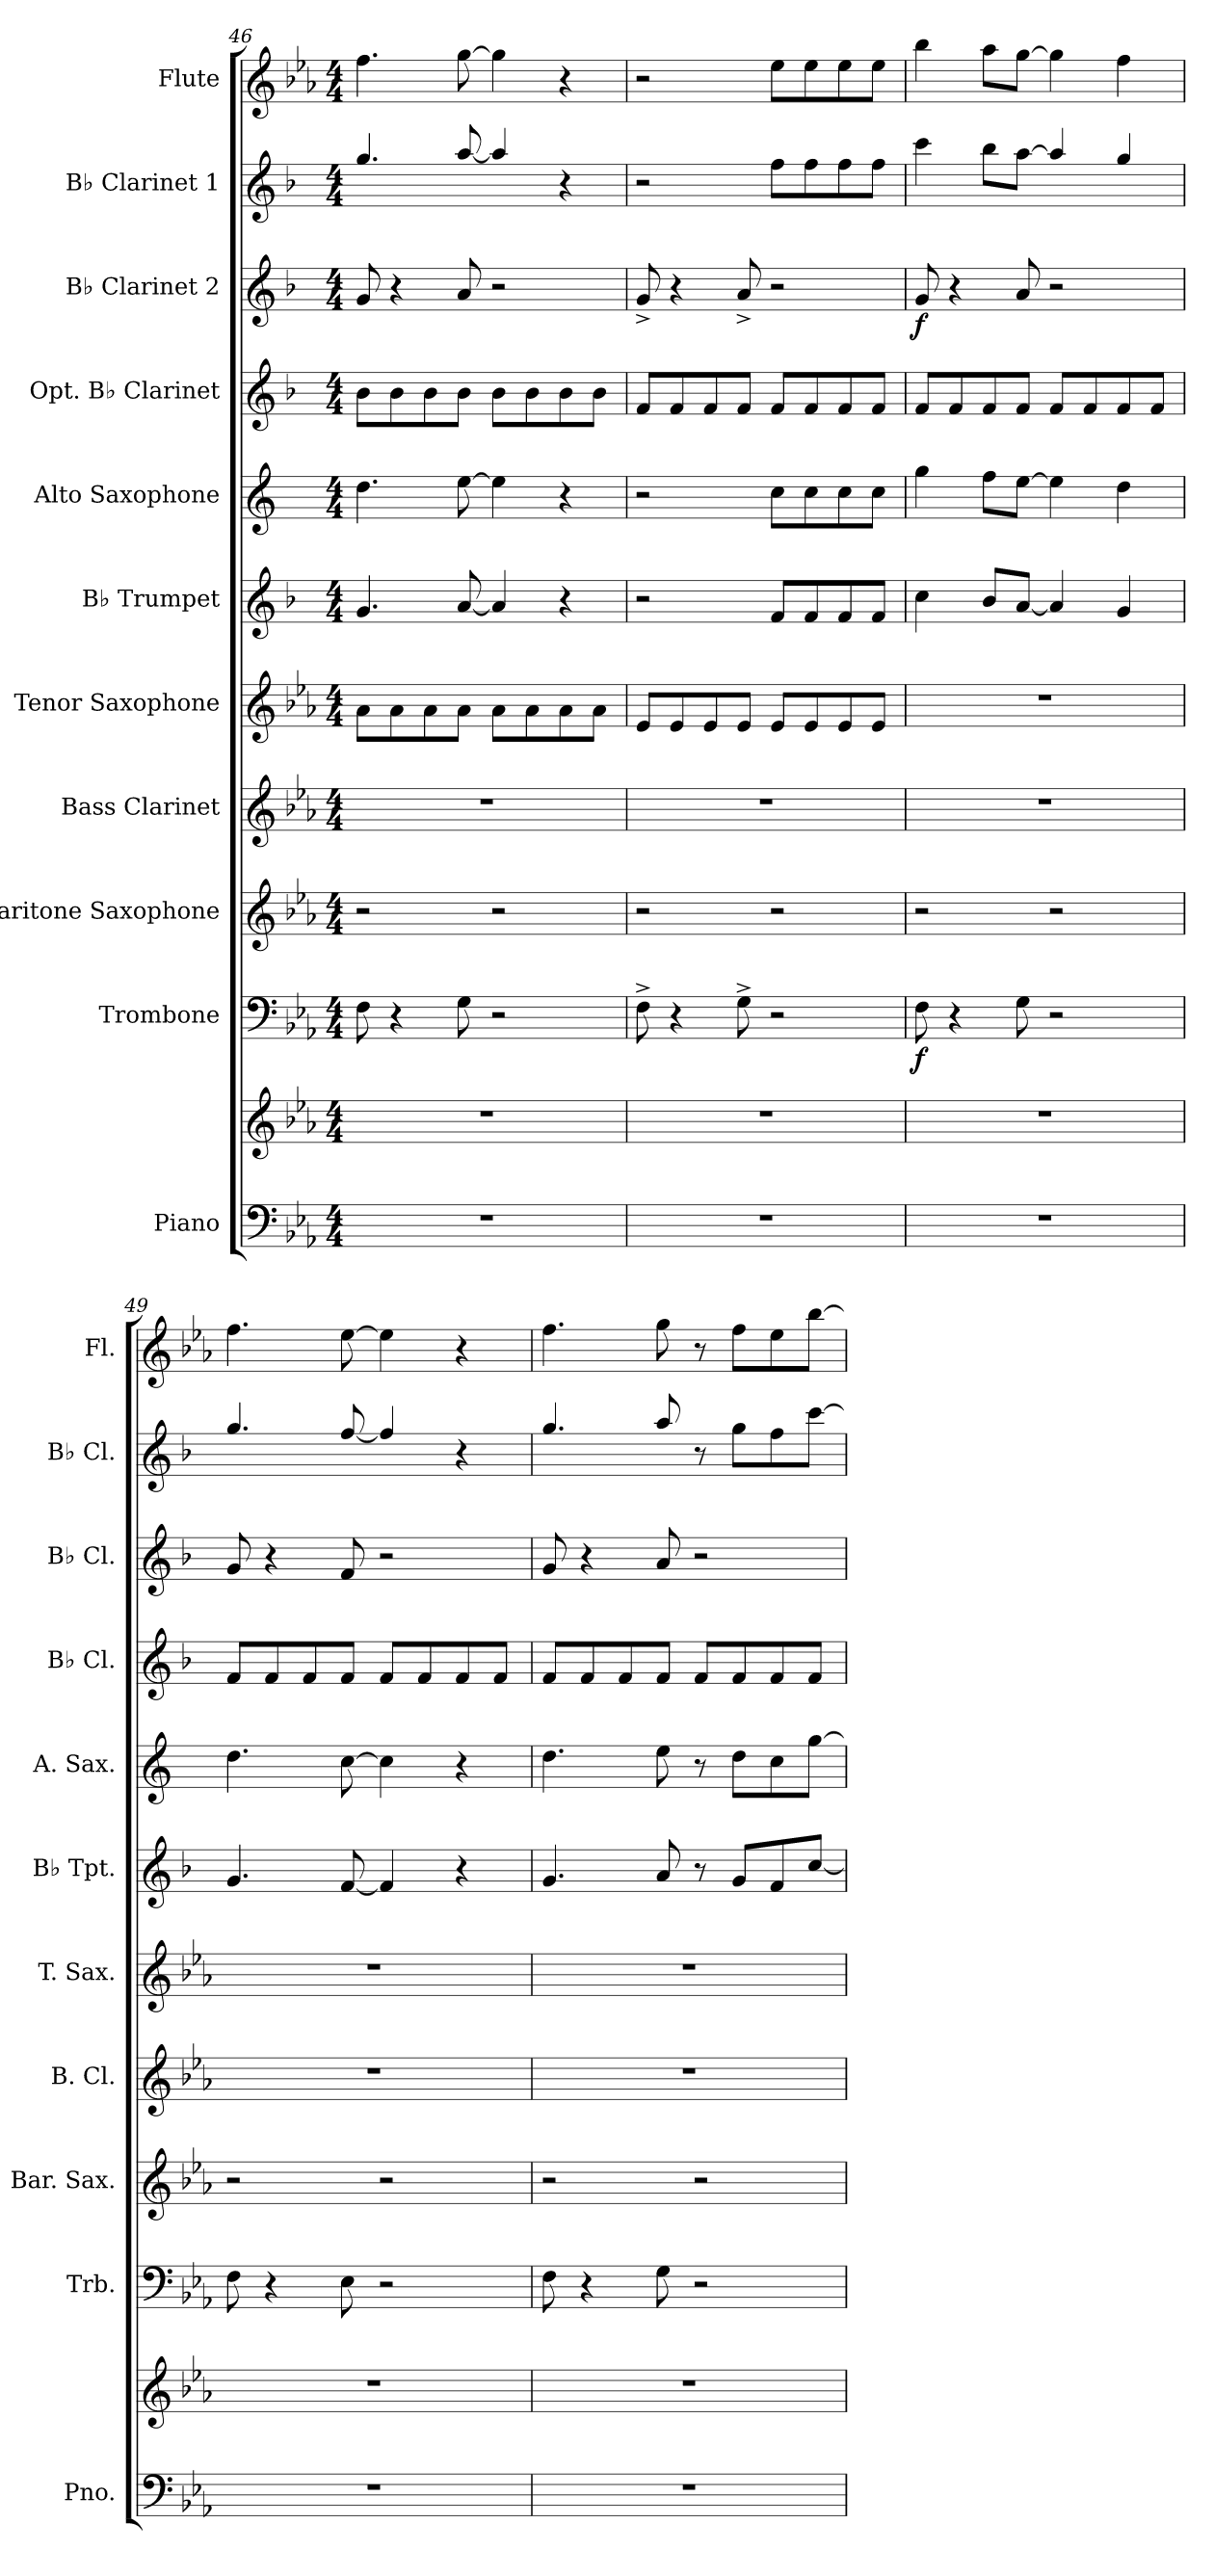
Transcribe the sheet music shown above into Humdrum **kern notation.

**kern	**kern	**kern	**dynam	**kern	**kern	**kern	**kern	**kern	**kern	**kern	**dynam	**kern	**kern
*part11	*part11	*part10	*part10	*part9	*part8	*part7	*part6	*part5	*part4	*part3	*part3	*part2	*part1
*staff12	*staff11	*staff10	*staff10	*staff9	*staff8	*staff7	*staff6	*staff5	*staff4	*staff3	*staff3	*staff2	*staff1
*I"Piano	*	*I"Trombone	*	*I"Baritone Saxophone	*I"Bass Clarinet	*I"Tenor Saxophone	*I"B♭ Trumpet	*I"Alto Saxophone	*I"Opt. B♭ Clarinet	*I"B♭ Clarinet 2	*	*I"B♭ Clarinet 1	*I"Flute
*I'Pno.	*	*I'Trb.	*	*I'Bar. Sax.	*I'B. Cl.	*I'T. Sax.	*I'B♭ Tpt.	*I'A. Sax.	*I'B♭ Cl.	*I'B♭ Cl.	*	*I'B♭ Cl.	*I'Fl.
*clefF4	*clefG2	*clefF4	*	*clefG2	*clefG2	*clefG2	*clefG2	*clefG2	*clefG2	*clefG2	*	*clefG2	*clefG2
*	*	*	*	*ITrd12c21	*ITrd8c14	*ITrd8c14	*ITrd1c2	*ITrd5c9	*ITrd1c2	*ITrd1c2	*	*ITrd1c2	*
*k[b-e-a-]	*k[b-e-a-]	*k[b-e-a-]	*	*k[b-e-a-]	*k[b-e-a-]	*k[b-e-a-]	*k[b-e-a-]	*k[b-e-a-]	*k[b-e-a-]	*k[b-e-a-]	*	*k[b-e-a-]	*k[b-e-a-]
*E-:	*E-:	*E-:	*	*	*	*	*	*	*	*	*	*	*E-:
*M4/4	*M4/4	*M4/4	*	*M4/4	*M4/4	*M4/4	*M4/4	*M4/4	*M4/4	*M4/4	*	*M4/4	*M4/4
=46	=46	=46	=46	=46	=46	=46	=46	=46	=46	=46	=46	=46	=46
1r	1r	8F\	.	2r	1r	8A-\L	4.f/	4.f\	8a-\L	8f/	.	4.ff/	4.ff\
.	.	4r	.	.	.	8A-\	.	.	8a-\	4r	.	.	.
.	.	.	.	.	.	8A-\	.	.	8a-\	.	.	.	.
.	.	8G\	.	.	.	8A-\J	[8g/	[8g\	8a-\J	8g/	.	[8gg/	[8gg\
.	.	2r	.	2r	.	8A-\L	4g/]	4g\]	8a-\L	2r	.	4gg/]	4gg\]
.	.	.	.	.	.	8A-\	.	.	8a-\	.	.	.	.
.	.	.	.	.	.	8A-\	4r	4r	8a-\	.	.	4r	4r
.	.	.	.	.	.	8A-\J	.	.	8a-\J	.	.	.	.
!!LO:PB:g=z
=47	=47	=47	=47	=47	=47	=47	=47	=47	=47	=47	=47	=47	=47
1r	1r	8F^\	.	2r	1r	8E-/L	2r	2r	8e-/L	8f^/	.	2r	2r
.	.	4r	.	.	.	8E-/	.	.	8e-/	4r	.	.	.
.	.	.	.	.	.	8E-/	.	.	8e-/	.	.	.	.
.	.	8G^\	.	.	.	8E-/J	.	.	8e-/J	8g^/	.	.	.
.	.	2r	.	2r	.	8E-/L	8e-/L	8e-\L	8e-/L	2r	.	8ee-\L	8ee-\L
.	.	.	.	.	.	8E-/	8e-/	8e-\	8e-/	.	.	8ee-\	8ee-\
.	.	.	.	.	.	8E-/	8e-/	8e-\	8e-/	.	.	8ee-\	8ee-\
.	.	.	.	.	.	8E-/J	8e-/J	8e-\J	8e-/J	.	.	8ee-\J	8ee-\J
=48	=48	=48	=48	=48	=48	=48	=48	=48	=48	=48	=48	=48	=48
!	!	!	!LO:DY:b	!	!	!	!	!	!	!	!LO:DY:b	!	!
1r	1r	8F\	f	2r	1r	1r	4b-\	4b-\	8e-/L	8f/	f	4bb-\	4bb-\
.	.	4r	.	.	.	.	.	.	8e-/	4r	.	.	.
.	.	.	.	.	.	.	8a-/L	8a-\L	8e-/	.	.	8aa-\L	8aa-\L
.	.	8G\	.	.	.	.	[8g/J	[8g\J	8e-/J	8g/	.	[8gg\J	[8gg\J
.	.	2r	.	2r	.	.	4g/]	4g\]	8e-/L	2r	.	4gg/]	4gg\]
.	.	.	.	.	.	.	.	.	8e-/	.	.	.	.
.	.	.	.	.	.	.	4f/	4f\	8e-/	.	.	4ff/	4ff\
.	.	.	.	.	.	.	.	.	8e-/J	.	.	.	.
=49	=49	=49	=49	=49	=49	=49	=49	=49	=49	=49	=49	=49	=49
1r	1r	8F\	.	2r	1r	1r	4.f/	4.f\	8e-/L	8f/	.	4.ff/	4.ff\
.	.	4r	.	.	.	.	.	.	8e-/	4r	.	.	.
.	.	.	.	.	.	.	.	.	8e-/	.	.	.	.
.	.	8E-\	.	.	.	.	[8e-/	[8e-\	8e-/J	8e-/	.	[8ee-/	[8ee-\
.	.	2r	.	2r	.	.	4e-/]	4e-\]	8e-/L	2r	.	4ee-/]	4ee-\]
.	.	.	.	.	.	.	.	.	8e-/	.	.	.	.
.	.	.	.	.	.	.	4r	4r	8e-/	.	.	4r	4r
.	.	.	.	.	.	.	.	.	8e-/J	.	.	.	.
!!LO:PB:g=z
=50	=50	=50	=50	=50	=50	=50	=50	=50	=50	=50	=50	=50	=50
1r	1r	8F\	.	2r	1r	1r	4.f/	4.f\	8e-/L	8f/	.	4.ff/	4.ff\
.	.	4r	.	.	.	.	.	.	8e-/	4r	.	.	.
.	.	.	.	.	.	.	.	.	8e-/	.	.	.	.
.	.	8G\	.	.	.	.	8g/	8g\	8e-/J	8g/	.	8gg/	8gg\
.	.	2r	.	2r	.	.	8r	8r	8e-/L	2r	.	8r	8r
.	.	.	.	.	.	.	8f/L	8f\L	8e-/	.	.	8ff\L	8ff\L
.	.	.	.	.	.	.	8e-/	8e-\	8e-/	.	.	8ee-\	8ee-\
.	.	.	.	.	.	.	[8b-/J	[8b-\J	8e-/J	.	.	[8bb-\J	[8bb-\J
=	=	=	=	=	=	=	=	=	=	=	=	=	=
*-	*-	*-	*-	*-	*-	*-	*-	*-	*-	*-	*-	*-	*-
